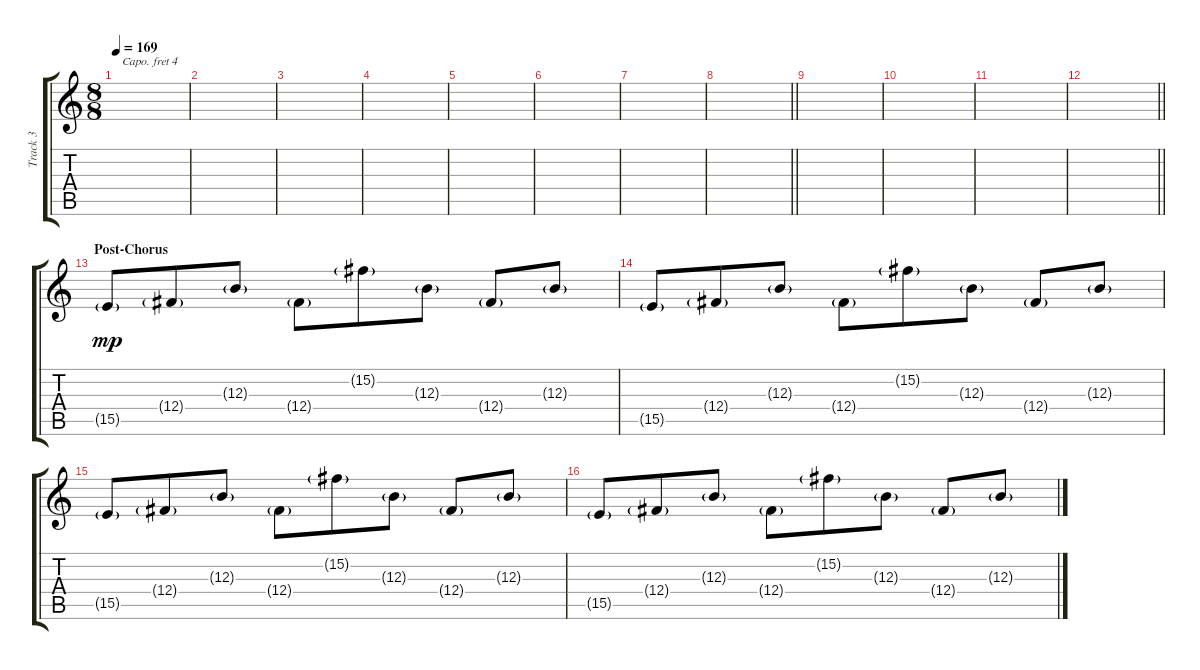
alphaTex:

\track ("Track 3" "Track 3") {instrument violin}
\staff {score tabs}
\capo 4
\tuning (E4 B3 G3 D3 A2 E2) {hide}
\ts (8 8)
\tempo 169
\clef g2
\ks c
|
|
|
|
|
|
|
\barLineRight lightlight
|
|
|
|
\barLineRight lightlight
|
\section ("" "Post-Chorus")
15.5{g}.8{dy mp} 12.4{g}.8 12.3{g}.8 12.4{g}.8 15.2{g}.8 12.3{g}.8 12.4{g}.8 12.3{g}.8 |
15.5{g}.8 12.4{g}.8 12.3{g}.8 12.4{g}.8 15.2{g}.8 12.3{g}.8 12.4{g}.8 12.3{g}.8 |
15.5{g}.8 12.4{g}.8 12.3{g}.8 12.4{g}.8 15.2{g}.8 12.3{g}.8 12.4{g}.8 12.3{g}.8 |
15.5{g}.8 12.4{g}.8 12.3{g}.8 12.4{g}.8 15.2{g}.8 12.3{g}.8 12.4{g}.8 12.3{g}.8
